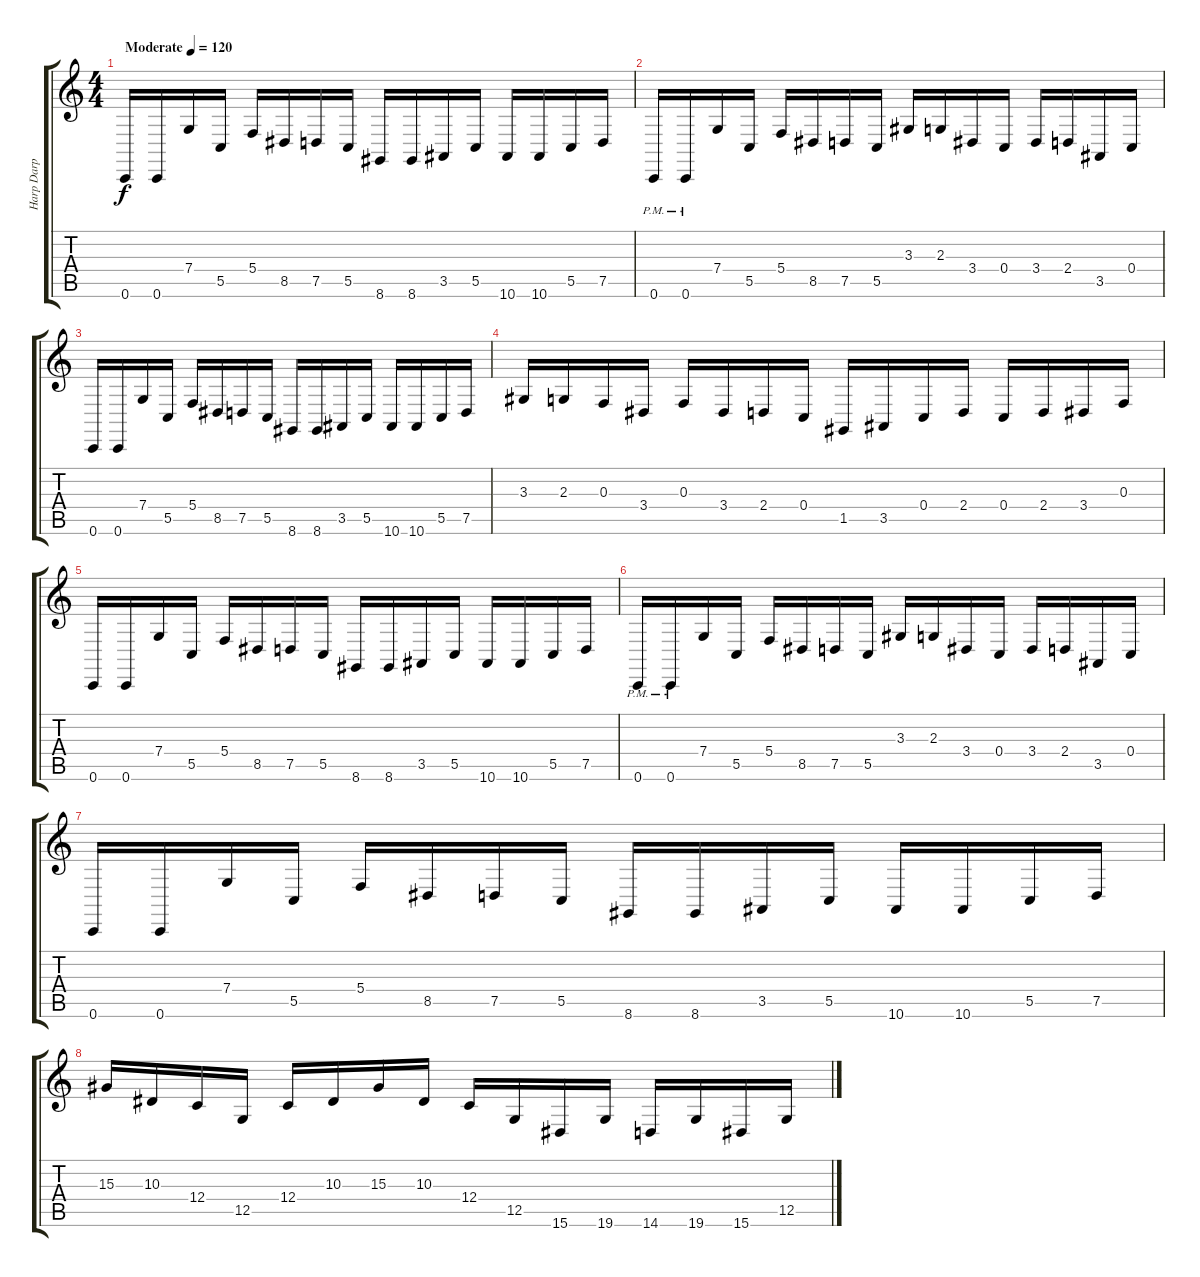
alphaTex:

\track ("Harp Darp" "Harp Darp") {instrument harpsichord}
\staff {score tabs}
\tuning (D4 A3 F3 C3 G2 C2) {hide}
\ts (4 4)
\tempo (120 "Moderate")
\clef g2
\ks c
0.6.16{dy f instrument harpsichord} 0.6.16 7.4.16 5.5.16 5.4.16 8.5.16 7.5.16 5.5.16 8.6.16 8.6.16 3.5.16 5.5.16 10.6.16 10.6.16 5.5.16 7.5.16 |
0.6{pm}.16 0.6{pm}.16 7.4.16 5.5.16 5.4.16 8.5.16 7.5.16 5.5.16 3.3.16 2.3.16 3.4.16 0.4.16 3.4.16 2.4.16 3.5.16 0.4.16 |
0.6.16 0.6.16 7.4.16 5.5.16 5.4.16 8.5.16 7.5.16 5.5.16 8.6.16 8.6.16 3.5.16 5.5.16 10.6.16 10.6.16 5.5.16 7.5.16 |
3.3.16 2.3.16 0.3.16 3.4.16 0.3.16 3.4.16 2.4.16 0.4.16 1.5.16 3.5.16 0.4.16 2.4.16 0.4.16 2.4.16 3.4.16 0.3.16 |
0.6.16 0.6.16 7.4.16 5.5.16 5.4.16 8.5.16 7.5.16 5.5.16 8.6.16 8.6.16 3.5.16 5.5.16 10.6.16 10.6.16 5.5.16 7.5.16 |
0.6{pm}.16 0.6{pm}.16 7.4.16 5.5.16 5.4.16 8.5.16 7.5.16 5.5.16 3.3.16 2.3.16 3.4.16 0.4.16 3.4.16 2.4.16 3.5.16 0.4.16 |
0.6.16 0.6.16 7.4.16 5.5.16 5.4.16 8.5.16 7.5.16 5.5.16 8.6.16 8.6.16 3.5.16 5.5.16 10.6.16 10.6.16 5.5.16 7.5.16 |
15.3.16 10.3.16 12.4.16 12.5.16 12.4.16 10.3.16 15.3.16 10.3.16 12.4.16 12.5.16 15.6.16 19.6.16 14.6.16 19.6.16 15.6.16 12.5.16
